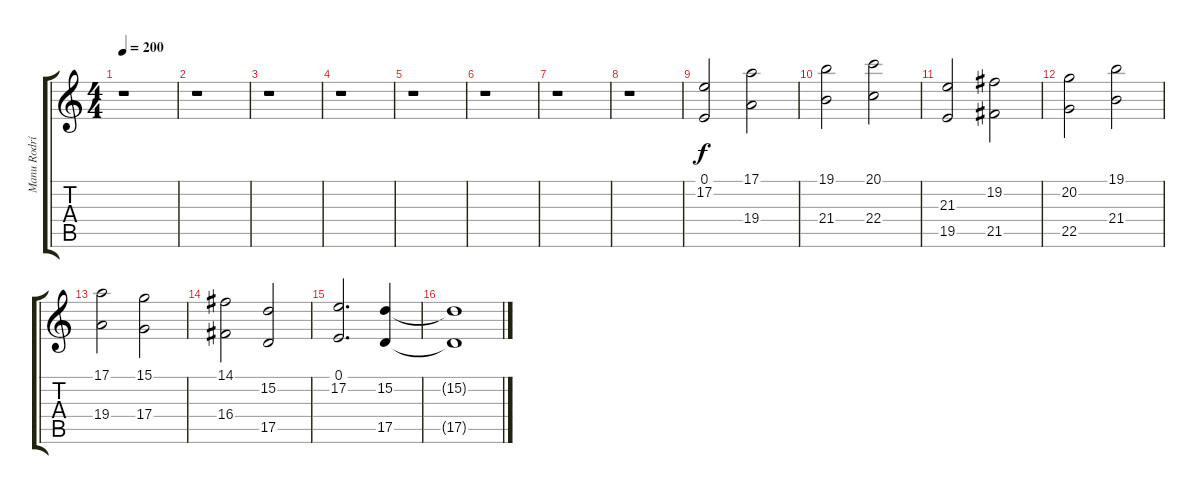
\track ("Manu Rodríguez" "Manu Rodrí") {instrument stringensemble1}
\staff {score tabs}
\tuning (E4 B3 G3 D3 A2 E2) {hide}
\ts (4 4)
\tempo 200
\clef g2
\ks c
r.1{dy f} |
r.1 |
r.1 |
r.1 |
r.1 |
r.1 |
r.1 |
r.1 |
(0.1 17.2).2 (17.1 19.4).2 |
(19.1 21.4).2 (20.1 22.4).2 |
(21.3 19.5).2 (19.2 21.5).2 |
(20.2 22.5).2 (19.1 21.4).2 |
(17.1 19.4).2 (15.1 17.4).2 |
(14.1 16.4).2 (15.2 17.5).2 |
(0.1 17.2).2{d} (15.2 17.5).4 |
(15.2{t} 17.5{t}).1
